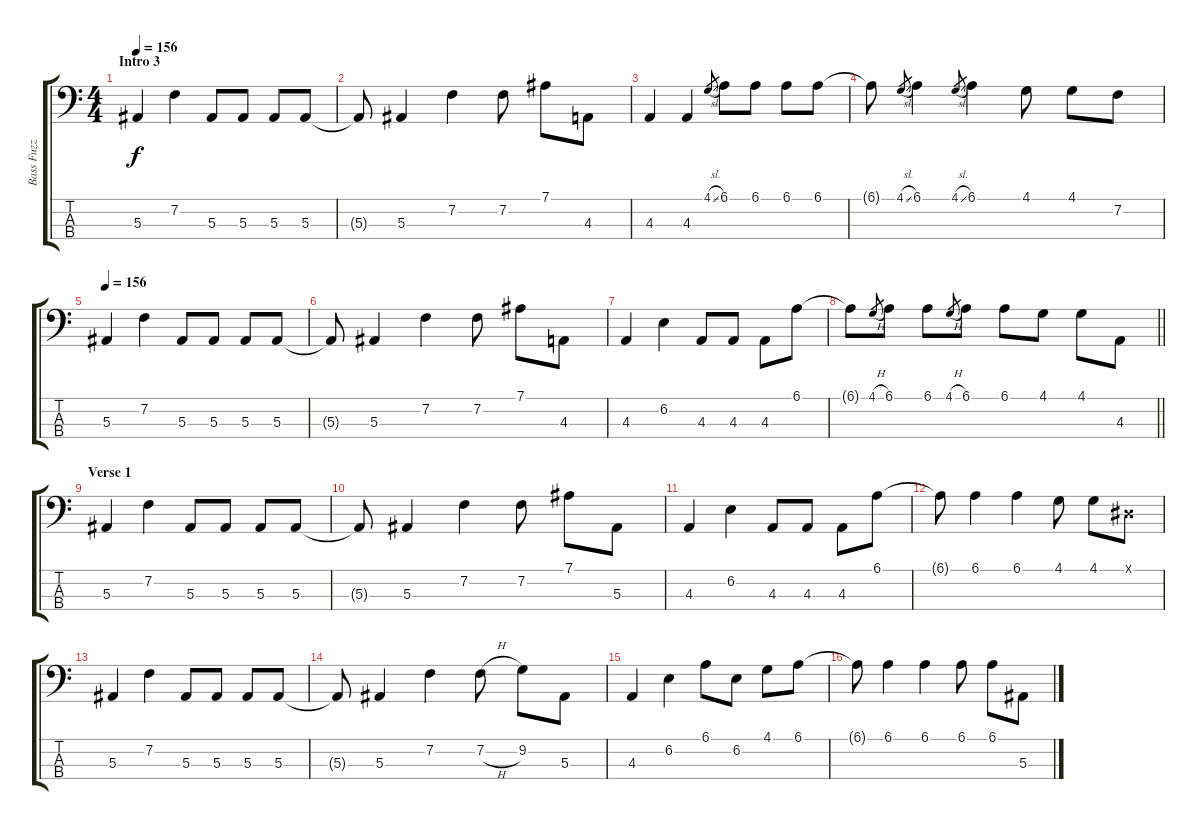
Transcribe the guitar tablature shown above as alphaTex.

\track ("Bass Fuzz" "Bass Fuzz") {instrument overdrivenguitar}
\staff {score tabs}
\tuning (Eb2 Bb1 F1 C1) {hide}
\ts (4 4)
\section ("" "Intro 3")
\tempo 156
\clef f4
\ks c
5.3.4{dy f} 7.2.4 5.3.8 5.3.8 5.3.8 5.3.8 |
5.3{t}.8 5.3.4 7.2.4 7.2.8 7.1.8 4.3.8 |
4.3.4 4.3.4 4.1{sl}.8{gr} 6.1.8 6.1.8 6.1.8 6.1.8 |
6.1{t}.8 4.1{sl}.8{gr} 6.1.4 4.1{sl}.8{gr} 6.1.4 4.1.8 4.1.8 7.2.8 |
\tempo 156
5.3.4 7.2.4 5.3.8 5.3.8 5.3.8 5.3.8 |
5.3{t}.8 5.3.4 7.2.4 7.2.8 7.1.8 4.3.8 |
4.3.4 6.2.4 4.3.8 4.3.8 4.3.8 6.1.8 |
\barLineRight lightlight
6.1{t}.8 4.1{h}.8{gr} 6.1.8 6.1.8 4.1{h}.8{gr} 6.1.8 6.1.8 4.1.8 4.1.8 4.3.8 |
\section ("" "Verse 1")
5.3.4 7.2.4 5.3.8 5.3.8 5.3.8 5.3.8 |
5.3{t}.8 5.3.4 7.2.4 7.2.8 7.1.8 5.3.8 |
4.3.4 6.2.4 4.3.8 4.3.8 4.3.8 6.1.8 |
6.1{t}.8 6.1.4 6.1.4 4.1.8 4.1.8 0.1{x}.8 |
5.3.4 7.2.4 5.3.8 5.3.8 5.3.8 5.3.8 |
5.3{t}.8 5.3.4 7.2.4 7.2{h}.8 9.2.8 5.3.8 |
4.3.4 6.2.4 6.1.8 6.2.8 4.1.8 6.1.8 |
6.1{t}.8 6.1.4 6.1.4 6.1.8 6.1.8 5.3.8
